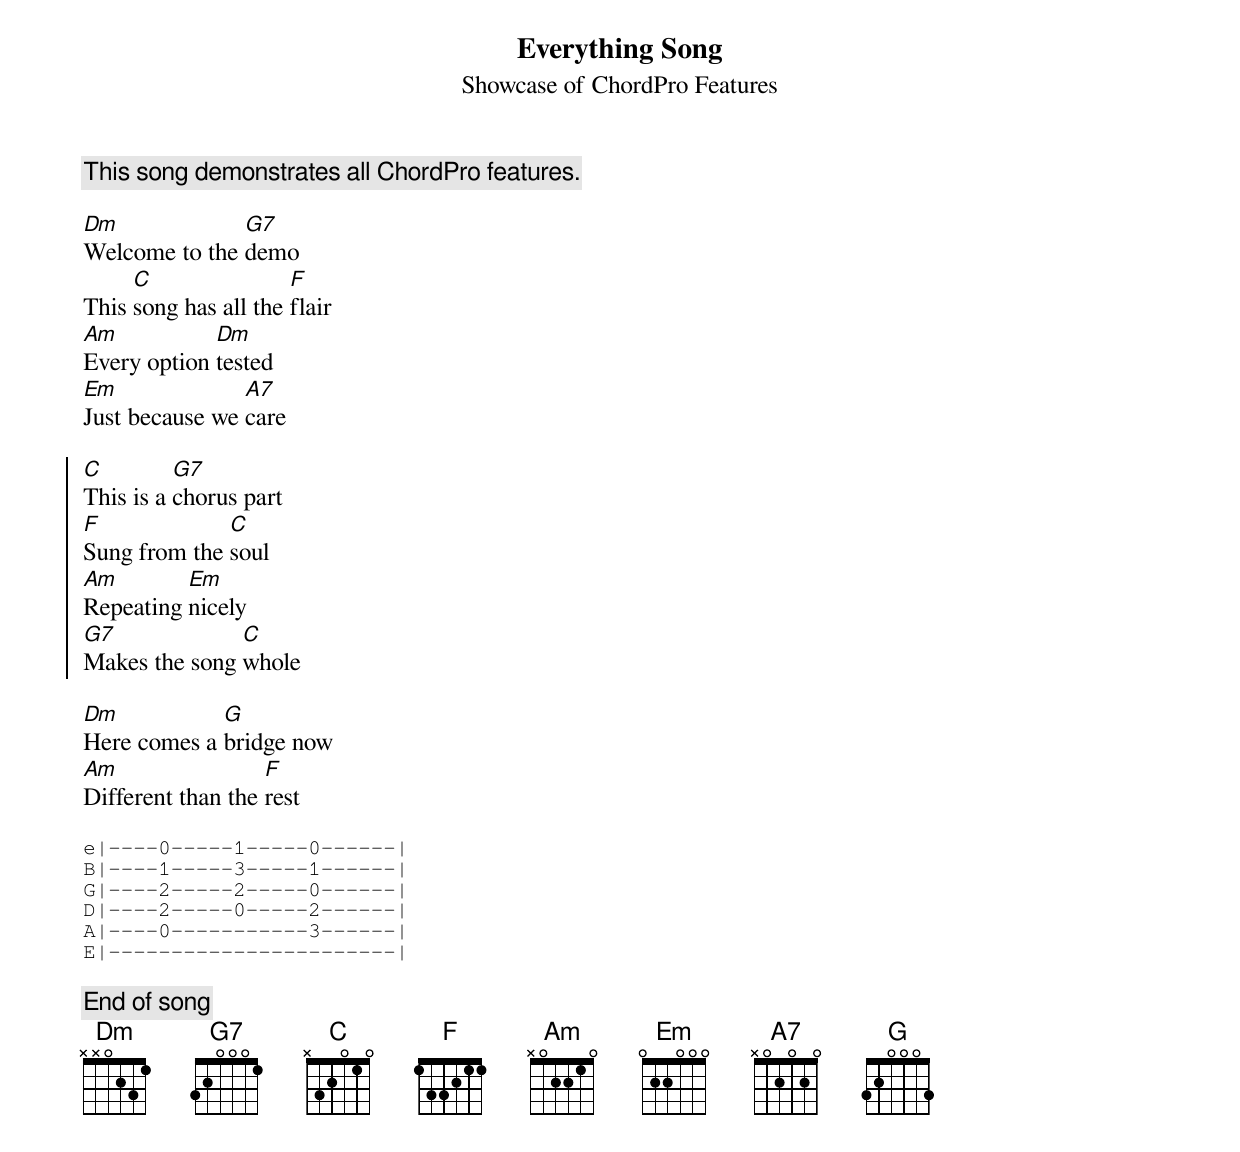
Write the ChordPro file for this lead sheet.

{title: Everything Song}
{subtitle: Showcase of ChordPro Features}
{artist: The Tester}
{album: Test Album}
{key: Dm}
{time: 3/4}
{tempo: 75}
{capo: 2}
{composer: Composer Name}
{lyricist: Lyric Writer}
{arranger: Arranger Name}
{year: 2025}
{comment: This song demonstrates all ChordPro features.}
{define: Dm base-fret 1 frets x x 0 2 3 1}
{define: G7 base-fret 1 frets 3 2 0 0 0 1}
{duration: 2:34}

{start_of_verse}
[Dm]Welcome to the [G7]demo
This [C]song has all the [F]flair
[Am]Every option [Dm]tested
[Em]Just because we [A7]care
{end_of_verse}

{start_of_chorus}
[C]This is a [G7]chorus part
[F]Sung from the [C]soul
[Am]Repeating [Em]nicely
[G7]Makes the song [C]whole
{end_of_chorus}

{start_of_bridge}
[Dm]Here comes a [G]bridge now
[Am]Different than the [F]rest
{end_of_bridge}

{start_of_tab}
e|----0-----1-----0------|
B|----1-----3-----1------|
G|----2-----2-----0------|
D|----2-----0-----2------|
A|----0-----------3------|
E|-----------------------|
{end_of_tab}

{comment: End of song}
